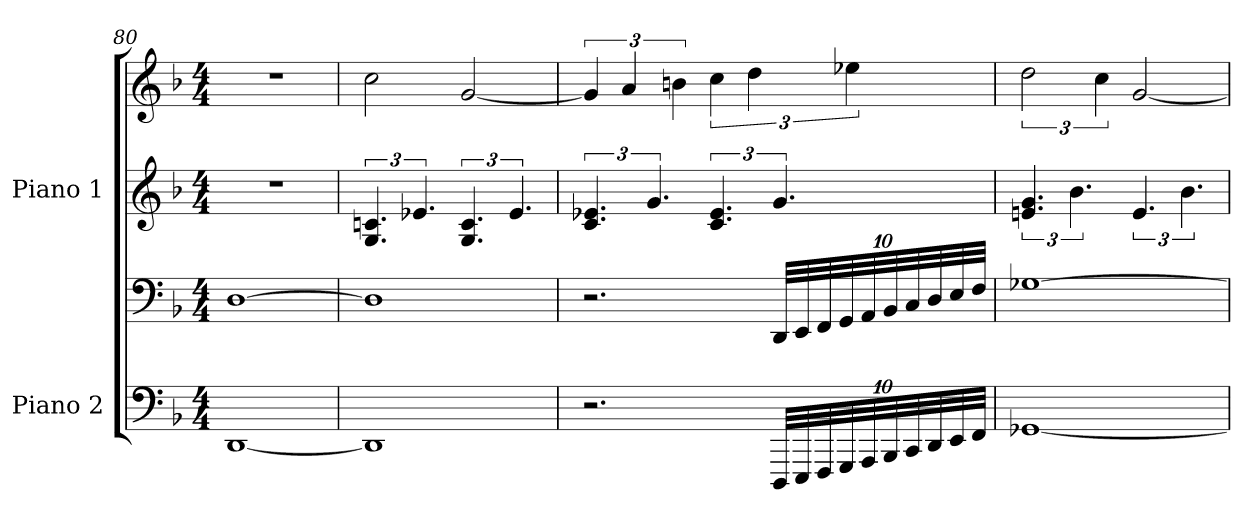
**kern	**kern	**kern	**kern
*part2	*part2	*part1	*part1
*staff4	*staff3	*staff2	*staff1
*I"Piano 2	*	*I"Piano 1	*
*I'Pno. 2	*	*I'Pno. 1	*
*clefF4	*clefF4	*clefG2	*clefG2
*k[b-]	*k[b-]	*k[b-]	*k[b-]
*M4/4	*M4/4	*M4/4	*M4/4
=80	=80	=80	=80
[1DD	[1D	1r	1r
=81	=81	=81	=81
1DD]	1D]	6.G/ 6.cn/	2cc\
.	.	6.e-X/	.
.	.	6.G/ 6.c/	[2g/
.	.	6.e-/	.
!!LO:PB:g=z
=82	=82	=82	=82
2.r	2.r	6.c/ 6.e-X/	6g/]
.	.	.	6a/
.	.	6.g/	.
.	.	.	6bn\
.	.	6.c/ 6.e-/	6cc\
.	.	.	6dd\
*Xbrackettup	*Xbrackettup	*	*
40DDD/LLL	40DD/LLL	6.g/	.
40EEE/	40EE/	.	.
40FFF/	40FF/	.	.
40GGG/	40GG/	.	.
.	.	.	6ee-X\
40AAA/	40AA/	.	.
40BBB-/	40BB-/	.	.
40CC/	40C/	.	.
40DD/	40D/	.	.
40EE/	40E/	.	.
40FF/JJJ	40F/JJJ	.	.
=83	=83	=83	=83
[1GG-X	[1G-X	6.en/ 6.g/	3dd\
.	.	6.b-\	.
.	.	.	6cc\
.	.	6.e/	[2g/
.	.	6.b-\	.
=	=	=	=
*-	*-	*-	*-
